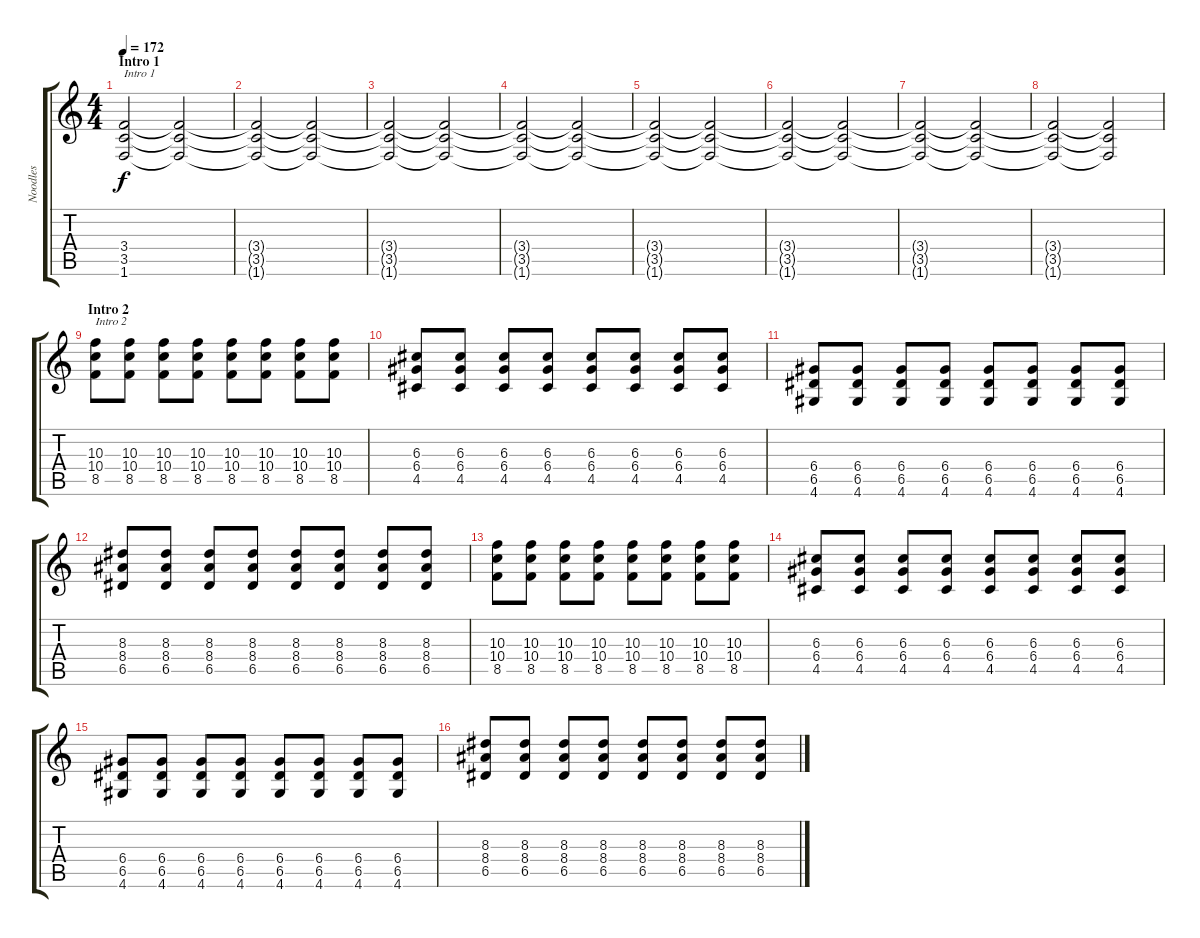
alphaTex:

\track ("Noodles" "Noodles") {instrument distortionguitar}
\staff {score tabs}
\tuning (E4 B3 G3 D3 A2 E2) {hide}
\ts (4 4)
\section ("" "Intro 1")
\tempo 172
\clef g2
\ks c
(3.4 3.5 1.6).2{txt "Intro 1" dy f instrument distortionguitar} (3.4{t} 3.5{t} 1.6{t}).2 |
(3.4{t} 3.5{t} 1.6{t}).2{volume 12} (3.4{t} 3.5{t} 1.6{t}).2{volume 11} |
(3.4{t} 3.5{t} 1.6{t}).2{volume 10} (3.4{t} 3.5{t} 1.6{t}).2 |
(3.4{t} 3.5{t} 1.6{t}).2{volume 9} (3.4{t} 3.5{t} 1.6{t}).2 |
(3.4{t} 3.5{t} 1.6{t}).2{volume 8} (3.4{t} 3.5{t} 1.6{t}).2 |
(3.4{t} 3.5{t} 1.6{t}).2 (3.4{t} 3.5{t} 1.6{t}).2 |
(3.4{t} 3.5{t} 1.6{t}).2{volume 7} (3.4{t} 3.5{t} 1.6{t}).2 |
(3.4{t} 3.5{t} 1.6{t}).2 (3.4{t} 3.5{t} 1.6{t}).2 |
\section ("" "Intro 2")
(10.3 10.4 8.5).8{txt "Intro 2" volume 13} (10.3 10.4 8.5).8 (10.3 10.4 8.5).8 (10.3 10.4 8.5).8 (10.3 10.4 8.5).8 (10.3 10.4 8.5).8 (10.3 10.4 8.5).8 (10.3 10.4 8.5).8 |
(6.3 6.4 4.5).8 (6.3 6.4 4.5).8 (6.3 6.4 4.5).8 (6.3 6.4 4.5).8 (6.3 6.4 4.5).8 (6.3 6.4 4.5).8 (6.3 6.4 4.5).8 (6.3 6.4 4.5).8 |
(6.4 6.5 4.6).8 (6.4 6.5 4.6).8 (6.4 6.5 4.6).8 (6.4 6.5 4.6).8 (6.4 6.5 4.6).8 (6.4 6.5 4.6).8 (6.4 6.5 4.6).8 (6.4 6.5 4.6).8 |
(8.3 8.4 6.5).8 (8.3 8.4 6.5).8 (8.3 8.4 6.5).8 (8.3 8.4 6.5).8 (8.3 8.4 6.5).8 (8.3 8.4 6.5).8 (8.3 8.4 6.5).8 (8.3 8.4 6.5).8 |
(10.3 10.4 8.5).8 (10.3 10.4 8.5).8 (10.3 10.4 8.5).8 (10.3 10.4 8.5).8 (10.3 10.4 8.5).8 (10.3 10.4 8.5).8 (10.3 10.4 8.5).8 (10.3 10.4 8.5).8 |
(6.3 6.4 4.5).8 (6.3 6.4 4.5).8 (6.3 6.4 4.5).8 (6.3 6.4 4.5).8 (6.3 6.4 4.5).8 (6.3 6.4 4.5).8 (6.3 6.4 4.5).8 (6.3 6.4 4.5).8 |
(6.4 6.5 4.6).8 (6.4 6.5 4.6).8 (6.4 6.5 4.6).8 (6.4 6.5 4.6).8 (6.4 6.5 4.6).8 (6.4 6.5 4.6).8 (6.4 6.5 4.6).8 (6.4 6.5 4.6).8 |
(8.3 8.4 6.5).8 (8.3 8.4 6.5).8 (8.3 8.4 6.5).8 (8.3 8.4 6.5).8 (8.3 8.4 6.5).8 (8.3 8.4 6.5).8 (8.3 8.4 6.5).8 (8.3 8.4 6.5).8
